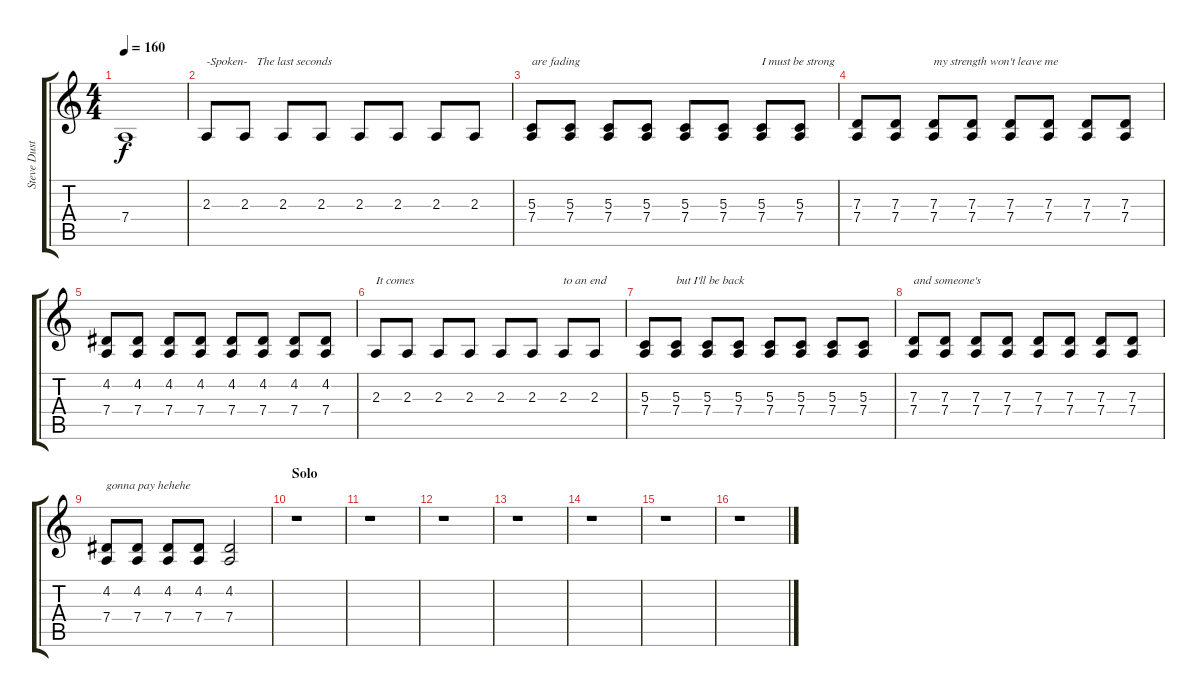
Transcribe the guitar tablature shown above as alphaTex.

\track ("Steve Dustaine Voice" "Steve Dust") {instrument tangoaccordion}
\staff {score tabs}
\tuning (E4 B3 G3 D3 A2 E2) {hide}
\ts (4 4)
\tempo 160
\clef g2
\ks c
7.4{t}.1{dy f} |
2.3.8{txt "-Spoken-   The last seconds"} 2.3.8 2.3.8 2.3.8 2.3.8 2.3.8 2.3.8 2.3.8 |
(5.3 7.4).8{txt "are fading"} (5.3 7.4).8 (5.3 7.4).8 (5.3 7.4).8 (5.3 7.4).8 (5.3 7.4).8 (5.3 7.4).8{txt "I must be strong"} (5.3 7.4).8 |
(7.3 7.4).8 (7.3 7.4).8 (7.3 7.4).8{txt "my strength won't leave me"} (7.3 7.4).8 (7.3 7.4).8 (7.3 7.4).8 (7.3 7.4).8 (7.3 7.4).8 |
(4.2 7.4).8 (4.2 7.4).8 (4.2 7.4).8 (4.2 7.4).8 (4.2 7.4).8 (4.2 7.4).8 (4.2 7.4).8 (4.2 7.4).8 |
2.3.8{txt "It comes"} 2.3.8 2.3.8 2.3.8 2.3.8 2.3.8 2.3.8{txt "to an end"} 2.3.8 |
(5.3 7.4).8 (5.3 7.4).8{txt "but I'll be back"} (5.3 7.4).8 (5.3 7.4).8 (5.3 7.4).8 (5.3 7.4).8 (5.3 7.4).8 (5.3 7.4).8 |
(7.3 7.4).8{txt "and someone's"} (7.3 7.4).8 (7.3 7.4).8 (7.3 7.4).8 (7.3 7.4).8 (7.3 7.4).8 (7.3 7.4).8 (7.3 7.4).8 |
(4.2 7.4).8{txt "gonna pay hehehe"} (4.2 7.4).8 (4.2 7.4).8 (4.2 7.4).8 (4.2 7.4).2 |
\section ("" "Solo")
r.1 |
r.1 |
r.1 |
r.1 |
r.1 |
r.1 |
r.1
